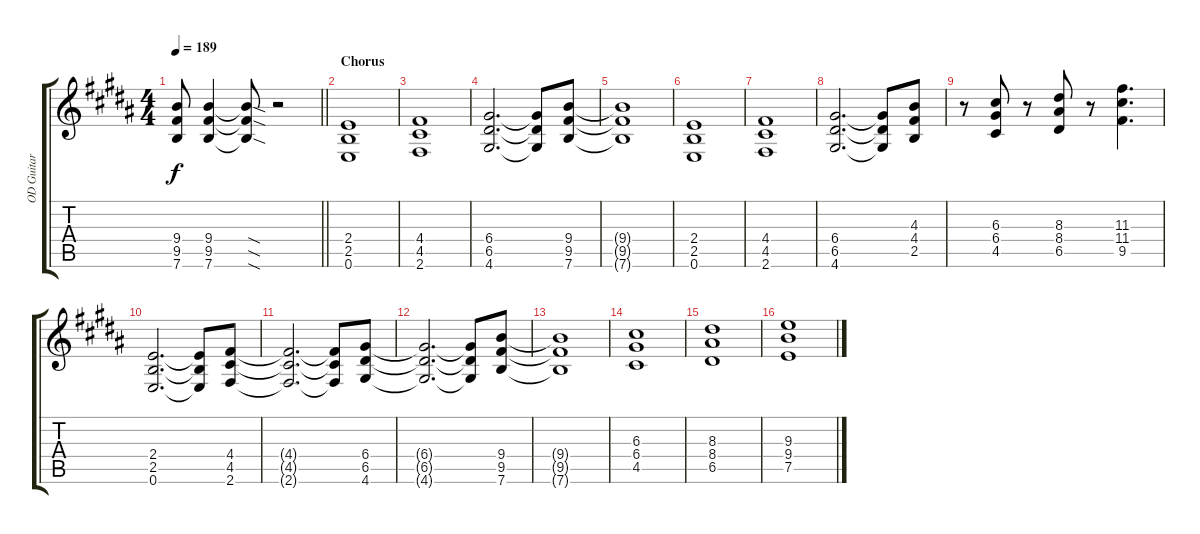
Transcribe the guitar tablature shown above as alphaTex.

\track ("OD Guitar" "OD Guitar") {instrument overdrivenguitar}
\staff {score tabs}
\tuning (E4 B3 G3 D3 A2 E2) {hide}
\ts (4 4)
\tempo 189
\clef g2
\barLineRight lightlight
\ks b
(9.4 9.5 7.6).8{dy f} (9.4 9.5 7.6).4 (9.4{sod t} 9.5{sod t} 7.6{sod t}).8 r.2 |
\section ("" "Chorus")
(2.4 2.5 0.6).1 |
(4.4 4.5 2.6).1 |
(6.4 6.5 4.6).2{d} (6.4{t} 6.5{t} 4.6{t}).8 (9.4 9.5 7.6).8 |
(9.4{t} 9.5{t} 7.6{t}).1 |
(2.4 2.5 0.6).1 |
(4.4 4.5 2.6).1 |
(6.4 6.5 4.6).2{d} (6.4{t} 6.5{t} 4.6{t}).8 (4.3 4.4 2.5).8 |
r.8 (6.3 6.4 4.5).8 r.8 (8.3 8.4 6.5).8 r.8 (11.3 11.4 9.5).4{d} |
(2.4 2.5 0.6).2{d} (2.4{t} 2.5{t} 0.6{t}).8 (4.4 4.5 2.6).8 |
(4.4{t} 4.5{t} 2.6{t}).2{d} (4.4{t} 4.5{t} 2.6{t}).8 (6.4 6.5 4.6).8 |
(6.4{t} 6.5{t} 4.6{t}).2{d} (6.4{t} 6.5{t} 4.6{t}).8 (9.4 9.5 7.6).8 |
(9.4{t} 9.5{t} 7.6{t}).1 |
(6.3 6.4 4.5).1 |
(8.3 8.4 6.5).1 |
(9.3 9.4 7.5).1
